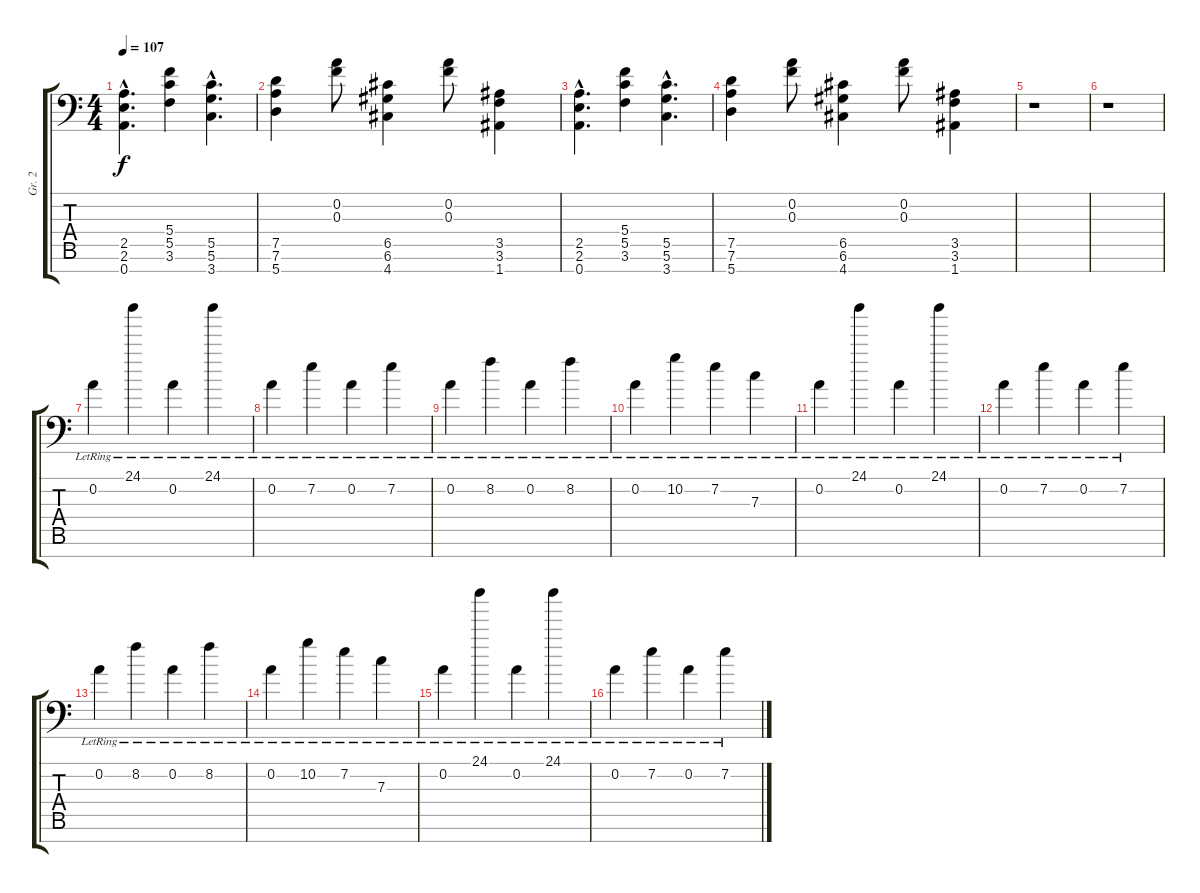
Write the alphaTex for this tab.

\track ("Gr. 2" "Gr. 2") {instrument overdrivenguitar}
\staff {score tabs}
\tuning (D4 A3 F3 C3 G2 D2 A1) {hide}
\ts (4 4)
\tempo 107
\clef f4
\ks c
(2.5{hac} 2.6{hac} 0.7{hac}).4{d dy f} (5.4 5.5 3.6).4 (5.5{hac} 5.6{hac} 3.7{hac}).4{d} |
(7.5 7.6 5.7).4 (0.2 0.3).8 (6.5 6.6 4.7).4 (0.2 0.3).8 (3.5 3.6 1.7).4 |
(2.5{hac} 2.6{hac} 0.7{hac}).4{d} (5.4 5.5 3.6).4 (5.5{hac} 5.6{hac} 3.7{hac}).4{d} |
(7.5 7.6 5.7).4 (0.2 0.3).8 (6.5 6.6 4.7).4 (0.2 0.3).8 (3.5 3.6 1.7).4 |
r.1 |
r.1 |
0.2{lr}.4{instrument steeldrums} 24.1{lr}.4 0.2{lr}.4 24.1{lr}.4 |
0.2{lr}.4 7.2{lr}.4 0.2{lr}.4 7.2{lr}.4 |
0.2{lr}.4 8.2{lr}.4 0.2{lr}.4 8.2{lr}.4 |
0.2{lr}.4 10.2{lr}.4 7.2{lr}.4 7.3{lr}.4 |
0.2{lr}.4 24.1{lr}.4 0.2{lr}.4 24.1{lr}.4 |
0.2{lr}.4 7.2{lr}.4 0.2{lr}.4 7.2{lr}.4 |
0.2{lr}.4 8.2{lr}.4 0.2{lr}.4 8.2{lr}.4 |
0.2{lr}.4 10.2{lr}.4 7.2{lr}.4 7.3{lr}.4 |
0.2{lr}.4 24.1{lr}.4 0.2{lr}.4 24.1{lr}.4 |
0.2{lr}.4 7.2{lr}.4 0.2{lr}.4 7.2{lr}.4
